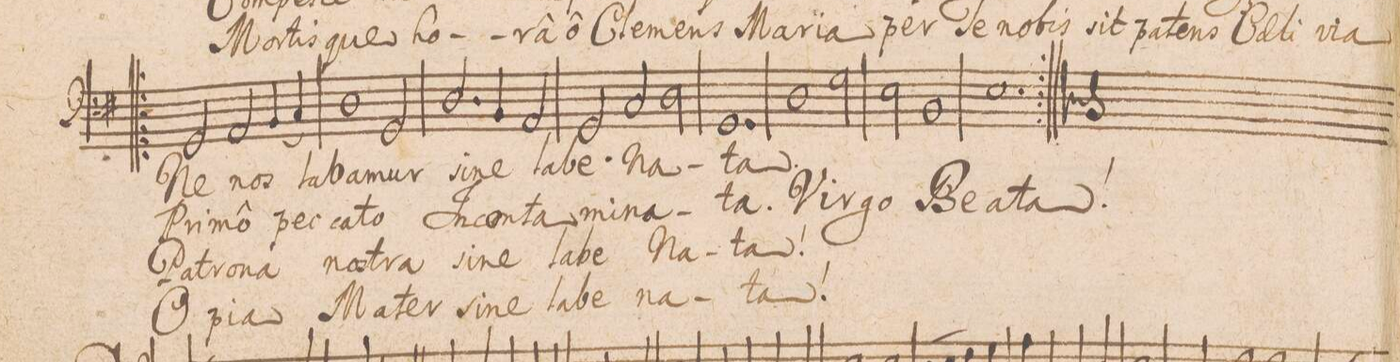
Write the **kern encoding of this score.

**kern	**text	**text	**text	**text
*I"BASSUS.	*	*	*	*
*clefF4	*	*	*	*
*k[f#]	*	*	*	*
*M3/2	*	*	*	*
2GG/	Ne	Pri-	Pa-	O
2AA/	nos	-mô	-tro-	pi-
(4BB/	la-	pec-	-na	-a
4C/)	.	.	.	.
=12	=12	=12	=12	=12
1D\	-ba-	-ca-	no-	Ma-
2GG/	-mur	-to	-stra	-ter
=13	=13	=13	=13	=13
2.D/	si-	In-	si-	si-
4BB/	-ne	-con-	-ne	-ne
2AA/	la-	-ta-	la-	la-
=14	=14	=14	=14	=14
2GG/	-be	-mi-	-be	-be
2C/	Na-	-na-	Na-	na-
2D\	.	.	.	.
=15	=15	=15	=15	=15
1.GG/	-ta.	-ta.	-ta!	-ta!
=16	=16	=16	=16	=16
1D\	.	Vir-	.	.
2G\	.	-go	.	.
=17	=17	=17	=17	=17
2E\	.	Be-	.	.
1BB/	.	-a-	.	.
=18	=18	=18	=18	=18
1.E\	.	-ta!	.	.
=:|!	=:|!	=:|!	=:|!	=:|!
*-	*-	*-	*-	*-
